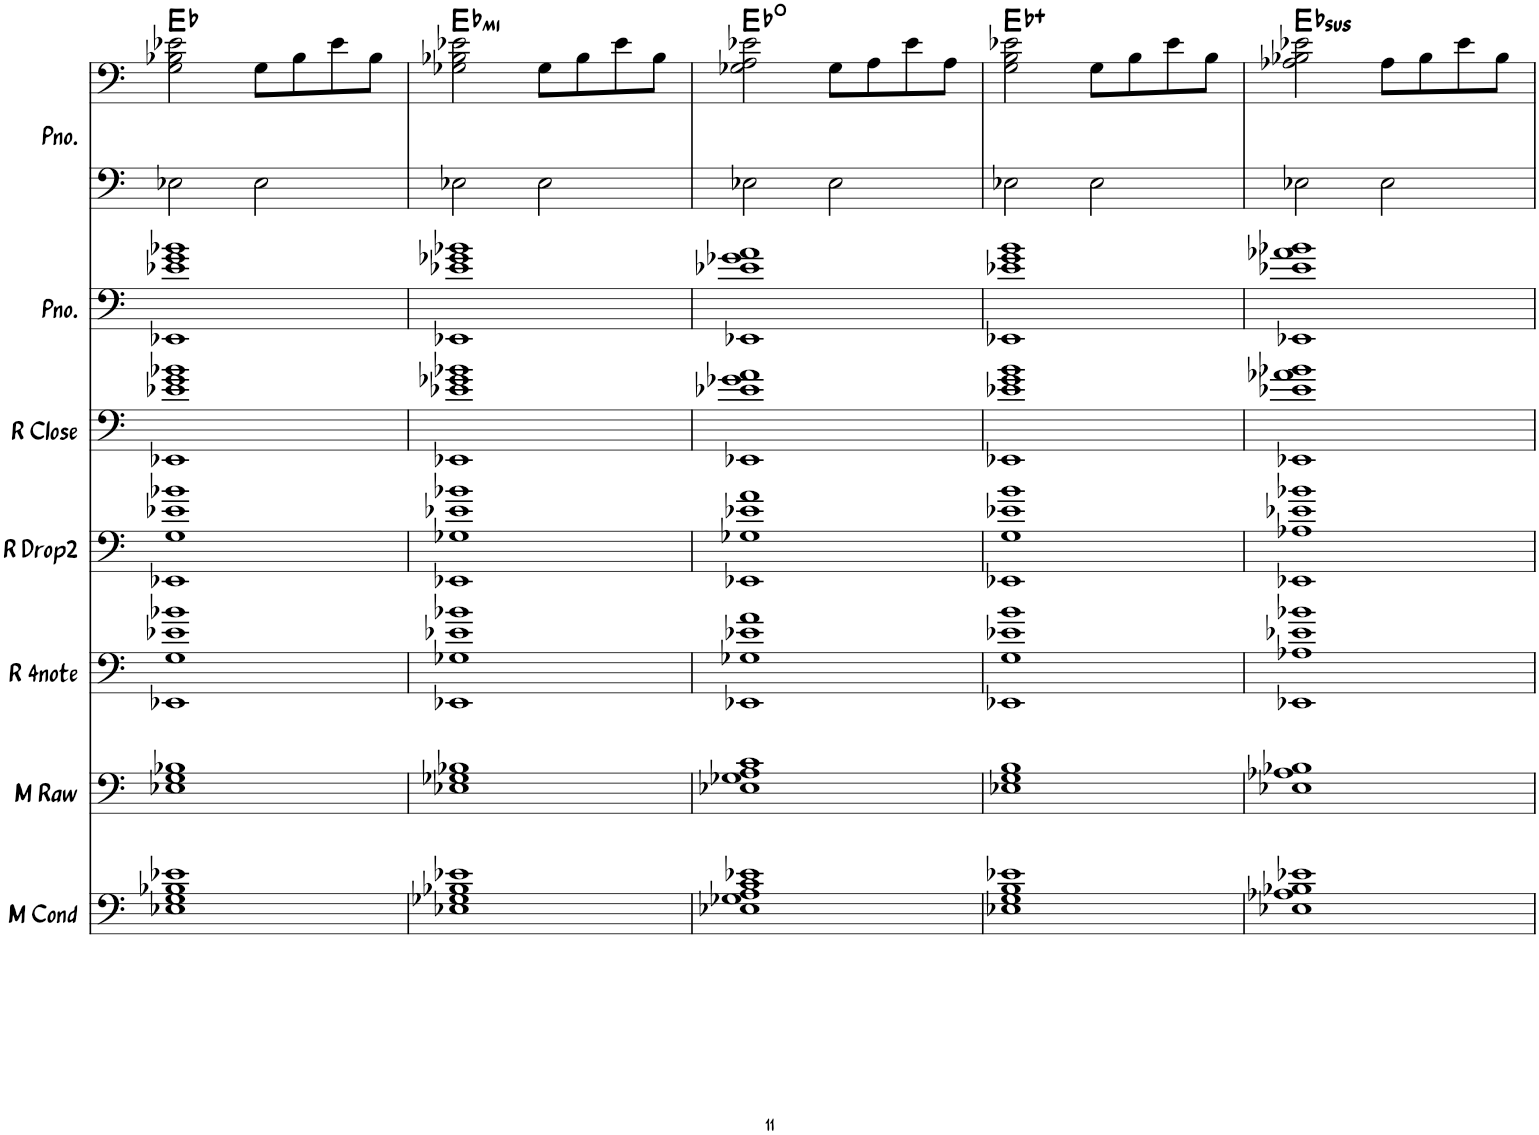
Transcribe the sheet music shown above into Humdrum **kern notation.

**kern	**kern	**kern	**kern	**kern	**kern	**kern	**kern	**harte
*part7	*part6	*part5	*part4	*part3	*part2	*part1	*part1	*part1
*staff8	*staff7	*staff6	*staff5	*staff4	*staff3	*staff2	*staff1	*
*I"Mark Condensed	*I"Mark Raw	*I"Realize 4note	*I"Realize Drop2	*I"Realize Close	*I"Realize Default	*I"Piano	*	*
*I'M Cond	*I'M Raw	*I'R 4note	*I'R Drop2	*I'R Close	*	*I'Pno.	*	*
!!LO:PB:g=z
*clefF4	*clefF4	*clefF4	*clefF4	*clefF4	*clefF4	*clefF4	*clefF4	*
*k[]	*k[]	*k[]	*k[]	*k[]	*k[]	*k[]	*k[]	*
*M4/4	*M4/4	*M4/4	*M4/4	*M4/4	*M4/4	*M4/4	*M4/4	*
=61	=61	=61	=61	=61	=61	=61	=61	=61
1E-X 1G 1B-X 1e-X	1E-X 1G 1B-X	1EE-X 1G 1e-X 1b-X	1EE-X 1G 1e-X 1b-X	1EE-X 1e-X 1g 1b-X	1EE-X 1e-X 1g 1b-X	2E-X\	2G\ 2B-X\ 2e-X\	Eb:maj
.	.	.	.	.	.	2E-\	8G\L	.
.	.	.	.	.	.	.	8B-\	.
.	.	.	.	.	.	.	8e-\	.
.	.	.	.	.	.	.	8B-\J	.
=62	=62	=62	=62	=62	=62	=62	=62	=62
!	!	!	!	!	!	!	!	!LO:H:kt=mi
1E-X 1G-X 1B-X 1e-X	1E-X 1G-X 1B-X	1EE-X 1G-X 1e-X 1b-X	1EE-X 1G-X 1e-X 1b-X	1EE-X 1e-X 1g-X 1b-X	1EE-X 1e-X 1g-X 1b-X	2E-X\	2G-X\ 2B-X\ 2e-X\	Eb:min
.	.	.	.	.	.	2E-\	8G-\L	.
.	.	.	.	.	.	.	8B-\	.
.	.	.	.	.	.	.	8e-\	.
.	.	.	.	.	.	.	8B-\J	.
=63	=63	=63	=63	=63	=63	=63	=63	=63
1E-X 1G-X 1A 1c 1e-X	1E-X 1G-X 1A 1c	1EE-X 1G-X 1e-X 1a	1EE-X 1G-X 1e-X 1a	1EE-X 1e-X 1g-X 1a	1EE-X 1e-X 1g-X 1a	2E-X\	2G-X\ 2A\ 2e-X\	Eb:dim
.	.	.	.	.	.	2E-\	8G-\L	.
.	.	.	.	.	.	.	8A\	.
.	.	.	.	.	.	.	8e-\	.
.	.	.	.	.	.	.	8A\J	.
=64	=64	=64	=64	=64	=64	=64	=64	=64
1E-X 1G 1B 1e-X	1E-X 1G 1B	1EE-X 1G 1e-X 1b	1EE-X 1G 1e-X 1b	1EE-X 1e-X 1g 1b	1EE-X 1e-X 1g 1b	2E-X\	2G\ 2B\ 2e-X\	Eb:aug
.	.	.	.	.	.	2E-\	8G\L	.
.	.	.	.	.	.	.	8B\	.
.	.	.	.	.	.	.	8e-\	.
.	.	.	.	.	.	.	8B\J	.
=65	=65	=65	=65	=65	=65	=65	=65	=65
!	!	!	!	!	!	!	!	!LO:H:kt=sus
1E-X 1A-X 1B-X 1e-X	1E-X 1A-X 1B-X	1EE-X 1A-X 1e-X 1b-X	1EE-X 1A-X 1e-X 1b-X	1EE-X 1e-X 1a-X 1b-X	1EE-X 1e-X 1a-X 1b-X	2E-X\	2A-X\ 2B-X\ 2e-X\	Eb:sus4
.	.	.	.	.	.	2E-\	8A-\L	.
.	.	.	.	.	.	.	8B-\	.
.	.	.	.	.	.	.	8e-\	.
.	.	.	.	.	.	.	8B-\J	.
=	=	=	=	=	=	=	=	=
*-	*-	*-	*-	*-	*-	*-	*-	*-
